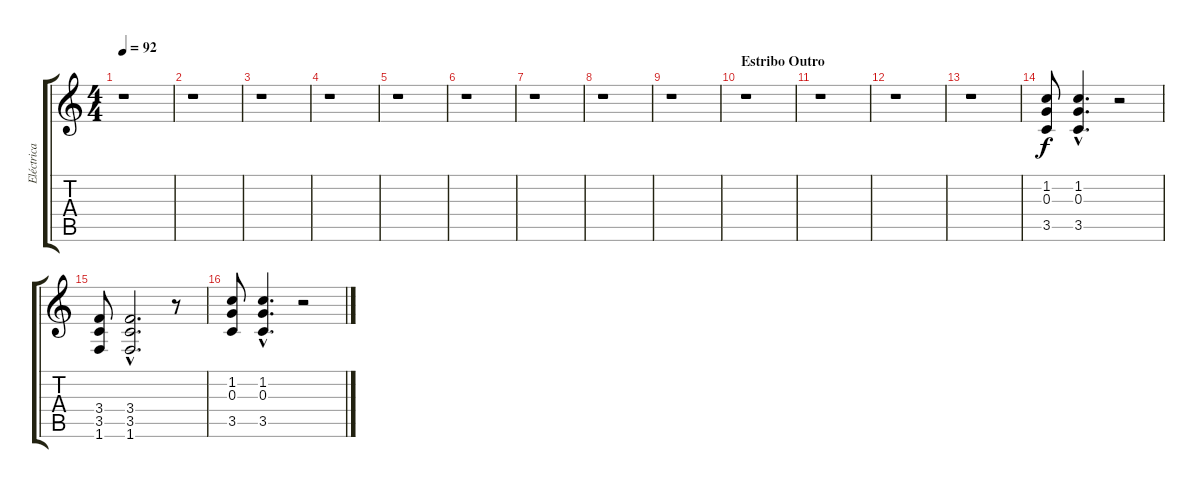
\track ("Eléctrica" "Eléctrica") {instrument electricguitarclean}
\staff {score tabs}
\tuning (E4 B3 G3 D3 A2 E2) {hide}
\ts (4 4)
\tempo 92
\clef g2
\ks c
r.1{dy f} |
r.1 |
r.1 |
r.1 |
r.1 |
r.1 |
r.1 |
r.1 |
r.1 |
\section ("" "Estribo Outro")
r.1 |
r.1 |
r.1 |
r.1 |
(1.2 0.3 3.5).8 (1.2{hac} 0.3{hac} 3.5{hac}).4{d} r.2 |
(3.4 3.5 1.6).8 (3.4{hac} 3.5{hac} 1.6{hac}).2{d} r.8 |
(1.2 0.3 3.5).8 (1.2{hac} 0.3{hac} 3.5{hac}).4{d} r.2
